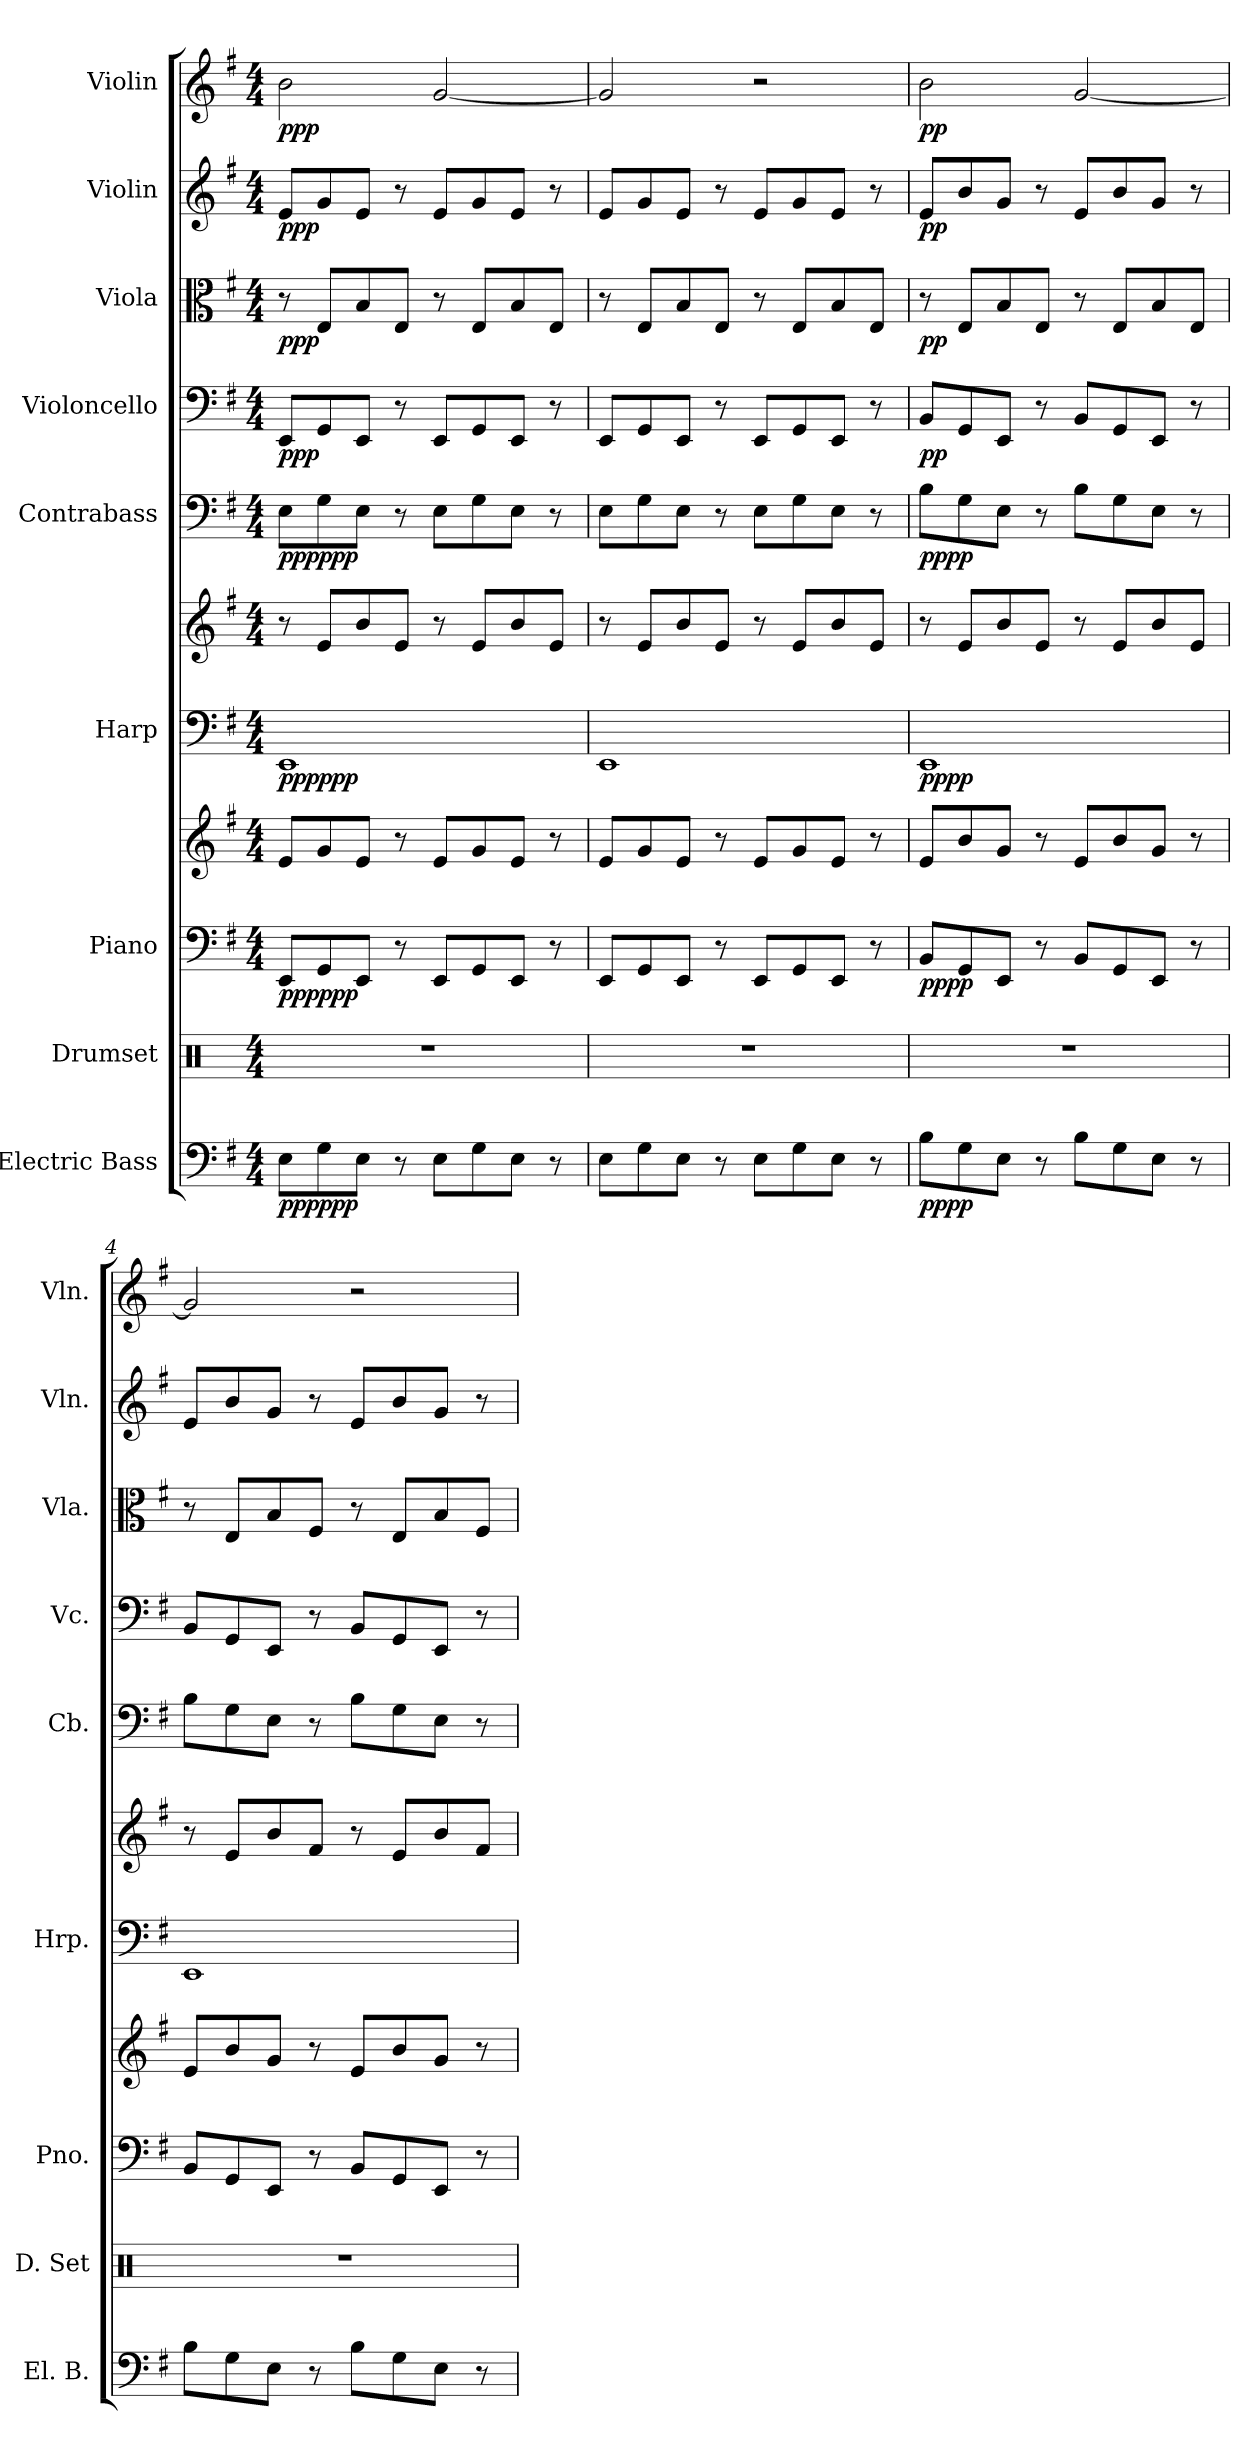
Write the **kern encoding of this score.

**kern	**dynam	**kern	**kern	**kern	**dynam	**kern	**kern	**dynam	**kern	**dynam	**kern	**dynam	**kern	**dynam	**kern	**dynam	**kern	**dynam
*part9	*part9	*part8	*part7	*part7	*part7	*part6	*part6	*part6	*part5	*part5	*part4	*part4	*part3	*part3	*part2	*part2	*part1	*part1
*staff11	*staff11	*staff10	*staff9	*staff8	*staff8/9	*staff7	*staff6	*staff6/7	*staff5	*staff5	*staff4	*staff4	*staff3	*staff3	*staff2	*staff2	*staff1	*staff1
*I"Electric Bass	*	*I"Drumset	*I"Piano	*	*	*I"Harp	*	*	*I"Contrabass	*	*I"Violoncello	*	*I"Viola	*	*I"Violin	*	*I"Violin	*
*I'El. B.	*	*I'D. Set	*I'Pno.	*	*	*I'Hrp.	*	*	*I'Cb.	*	*I'Vc.	*	*I'Vla.	*	*I'Vln.	*	*I'Vln.	*
*clefF4	*	*clefX	*clefF4	*clefG2	*	*clefF4	*clefG2	*	*clefF4	*	*clefF4	*	*clefC3	*	*clefG2	*	*clefG2	*
*ITrd7c12	*	*	*	*	*	*	*	*	*ITrd7c12	*	*	*	*	*	*	*	*	*
*k[f#]	*	*k[]	*k[f#]	*k[f#]	*	*k[f#]	*k[f#]	*	*k[f#]	*	*k[f#]	*	*k[f#]	*	*k[f#]	*	*k[f#]	*
*M4/4	*	*M4/4	*M4/4	*M4/4	*	*M4/4	*M4/4	*	*M4/4	*	*M4/4	*	*M4/4	*	*M4/4	*	*M4/4	*
*MM120	*	*MM120	*MM120	*MM120	*	*MM120	*MM120	*	*MM120	*	*MM120	*	*MM120	*	*MM120	*	*MM120	*
=1	=1	=1	=1	=1	=1	=1	=1	=1	=1	=1	=1	=1	=1	=1	=1	=1	=1	=1
!	!LO:DY:b	!	!	!	!	!	!	!	!	!	!	!	!	!	!	!	!	!
!	!LO:DY:n=1:b	!	!	!	!LO:DY:b=2	!	!	!	!	!	!	!	!	!	!	!	!	!
!	!	!	!	!	!LO:DY:n=1:b	!	!	!LO:DY:b=2	!	!	!	!	!	!	!	!	!	!
!	!	!	!	!	!	!	!	!LO:DY:n=1:b	!	!LO:DY:b	!	!	!	!	!	!	!	!
!	!	!	!	!	!	!	!	!	!	!LO:DY:n=1:b	!	!LO:DY:b	!	!LO:DY:b	!	!LO:DY:b	!	!LO:DY:b
8EE\L	ppp ppp	1r	8EE/L	8e/L	ppp ppp	1EE	8r	ppp ppp	8EE\L	ppp ppp	8EE/L	ppp	8r	ppp	8e/L	ppp	2b\	ppp
8GG\	.	.	8GG/	8g/	.	.	8e/L	.	8GG\	.	8GG/	.	8E/L	.	8g/	.	.	.
8EE\J	.	.	8EE/J	8e/J	.	.	8b/	.	8EE\J	.	8EE/J	.	8B/	.	8e/J	.	.	.
8r	.	.	8r	8r	.	.	8e/J	.	8r	.	8r	.	8E/J	.	8r	.	.	.
8EE\L	.	.	8EE/L	8e/L	.	.	8r	.	8EE\L	.	8EE/L	.	8r	.	8e/L	.	[2g/	.
8GG\	.	.	8GG/	8g/	.	.	8e/L	.	8GG\	.	8GG/	.	8E/L	.	8g/	.	.	.
8EE\J	.	.	8EE/J	8e/J	.	.	8b/	.	8EE\J	.	8EE/J	.	8B/	.	8e/J	.	.	.
8r	.	.	8r	8r	.	.	8e/J	.	8r	.	8r	.	8E/J	.	8r	.	.	.
=2	=2	=2	=2	=2	=2	=2	=2	=2	=2	=2	=2	=2	=2	=2	=2	=2	=2	=2
8EE\L	.	1r	8EE/L	8e/L	.	1EE	8r	.	8EE\L	.	8EE/L	.	8r	.	8e/L	.	2g/]	.
8GG\	.	.	8GG/	8g/	.	.	8e/L	.	8GG\	.	8GG/	.	8E/L	.	8g/	.	.	.
8EE\J	.	.	8EE/J	8e/J	.	.	8b/	.	8EE\J	.	8EE/J	.	8B/	.	8e/J	.	.	.
8r	.	.	8r	8r	.	.	8e/J	.	8r	.	8r	.	8E/J	.	8r	.	.	.
8EE\L	.	.	8EE/L	8e/L	.	.	8r	.	8EE\L	.	8EE/L	.	8r	.	8e/L	.	2r	.
8GG\	.	.	8GG/	8g/	.	.	8e/L	.	8GG\	.	8GG/	.	8E/L	.	8g/	.	.	.
8EE\J	.	.	8EE/J	8e/J	.	.	8b/	.	8EE\J	.	8EE/J	.	8B/	.	8e/J	.	.	.
8r	.	.	8r	8r	.	.	8e/J	.	8r	.	8r	.	8E/J	.	8r	.	.	.
=3	=3	=3	=3	=3	=3	=3	=3	=3	=3	=3	=3	=3	=3	=3	=3	=3	=3	=3
!	!LO:DY:b	!	!	!	!	!	!	!	!	!	!	!	!	!	!	!	!	!
!	!LO:DY:n=1:b	!	!	!	!LO:DY:b=2	!	!	!	!	!	!	!	!	!	!	!	!	!
!	!	!	!	!	!LO:DY:n=1:b	!	!	!LO:DY:b=2	!	!	!	!	!	!	!	!	!	!
!	!	!	!	!	!	!	!	!LO:DY:n=1:b	!	!LO:DY:b	!	!	!	!	!	!	!	!
!	!	!	!	!	!	!	!	!	!	!LO:DY:n=1:b	!	!LO:DY:b	!	!LO:DY:b	!	!LO:DY:b	!	!LO:DY:b
8BB\L	pp pp	1r	8BB/L	8e/L	pp pp	1EE	8r	pp pp	8BB\L	pp pp	8BB/L	pp	8r	pp	8e/L	pp	2b\	pp
8GG\	.	.	8GG/	8b/	.	.	8e/L	.	8GG\	.	8GG/	.	8E/L	.	8b/	.	.	.
8EE\J	.	.	8EE/J	8g/J	.	.	8b/	.	8EE\J	.	8EE/J	.	8B/	.	8g/J	.	.	.
8r	.	.	8r	8r	.	.	8e/J	.	8r	.	8r	.	8E/J	.	8r	.	.	.
8BB\L	.	.	8BB/L	8e/L	.	.	8r	.	8BB\L	.	8BB/L	.	8r	.	8e/L	.	[2g/	.
8GG\	.	.	8GG/	8b/	.	.	8e/L	.	8GG\	.	8GG/	.	8E/L	.	8b/	.	.	.
8EE\J	.	.	8EE/J	8g/J	.	.	8b/	.	8EE\J	.	8EE/J	.	8B/	.	8g/J	.	.	.
8r	.	.	8r	8r	.	.	8e/J	.	8r	.	8r	.	8E/J	.	8r	.	.	.
=4	=4	=4	=4	=4	=4	=4	=4	=4	=4	=4	=4	=4	=4	=4	=4	=4	=4	=4
8BB\L	.	1r	8BB/L	8e/L	.	1EE	8r	.	8BB\L	.	8BB/L	.	8r	.	8e/L	.	2g/]	.
8GG\	.	.	8GG/	8b/	.	.	8e/L	.	8GG\	.	8GG/	.	8E/L	.	8b/	.	.	.
8EE\J	.	.	8EE/J	8g/J	.	.	8b/	.	8EE\J	.	8EE/J	.	8B/	.	8g/J	.	.	.
8r	.	.	8r	8r	.	.	8f#/J	.	8r	.	8r	.	8F#/J	.	8r	.	.	.
8BB\L	.	.	8BB/L	8e/L	.	.	8r	.	8BB\L	.	8BB/L	.	8r	.	8e/L	.	2r	.
8GG\	.	.	8GG/	8b/	.	.	8e/L	.	8GG\	.	8GG/	.	8E/L	.	8b/	.	.	.
8EE\J	.	.	8EE/J	8g/J	.	.	8b/	.	8EE\J	.	8EE/J	.	8B/	.	8g/J	.	.	.
8r	.	.	8r	8r	.	.	8f#/J	.	8r	.	8r	.	8F#/J	.	8r	.	.	.
=	=	=	=	=	=	=	=	=	=	=	=	=	=	=	=	=	=	=
*-	*-	*-	*-	*-	*-	*-	*-	*-	*-	*-	*-	*-	*-	*-	*-	*-	*-	*-
